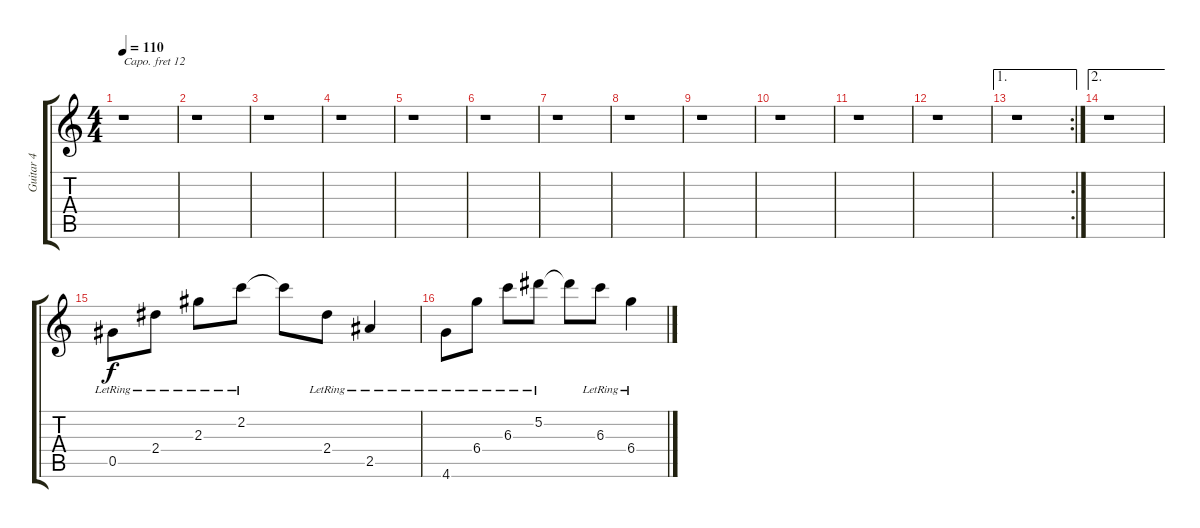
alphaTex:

\track ("Guitar 4" "Guitar 4") {instrument electricguitarjazz}
\staff {score tabs}
\capo 12
\tuning (Eb4 Bb3 Gb3 Db3 Ab2 Eb2) {hide}
\ts (4 4)
\tempo 110
\clef g2
\ks c
r.1{dy f} |
r.1 |
r.1 |
r.1 |
r.1 |
r.1 |
r.1 |
r.1 |
r.1 |
r.1 |
r.1 |
r.1 |
\ae 1
\rc 2
r.1 |
\ae 2
r.1 |
0.5{lr}.8{instrument electricguitarjazz} 2.4{lr}.8 2.3{lr}.8 2.2{lr}.8 2.2{t}.8 2.4{lr}.8 2.5{lr}.4 |
4.6{lr}.8 6.4{lr}.8 6.3{lr}.8 5.2{lr}.8 5.2{t}.8 6.3{lr}.8 6.4{lr}.4
